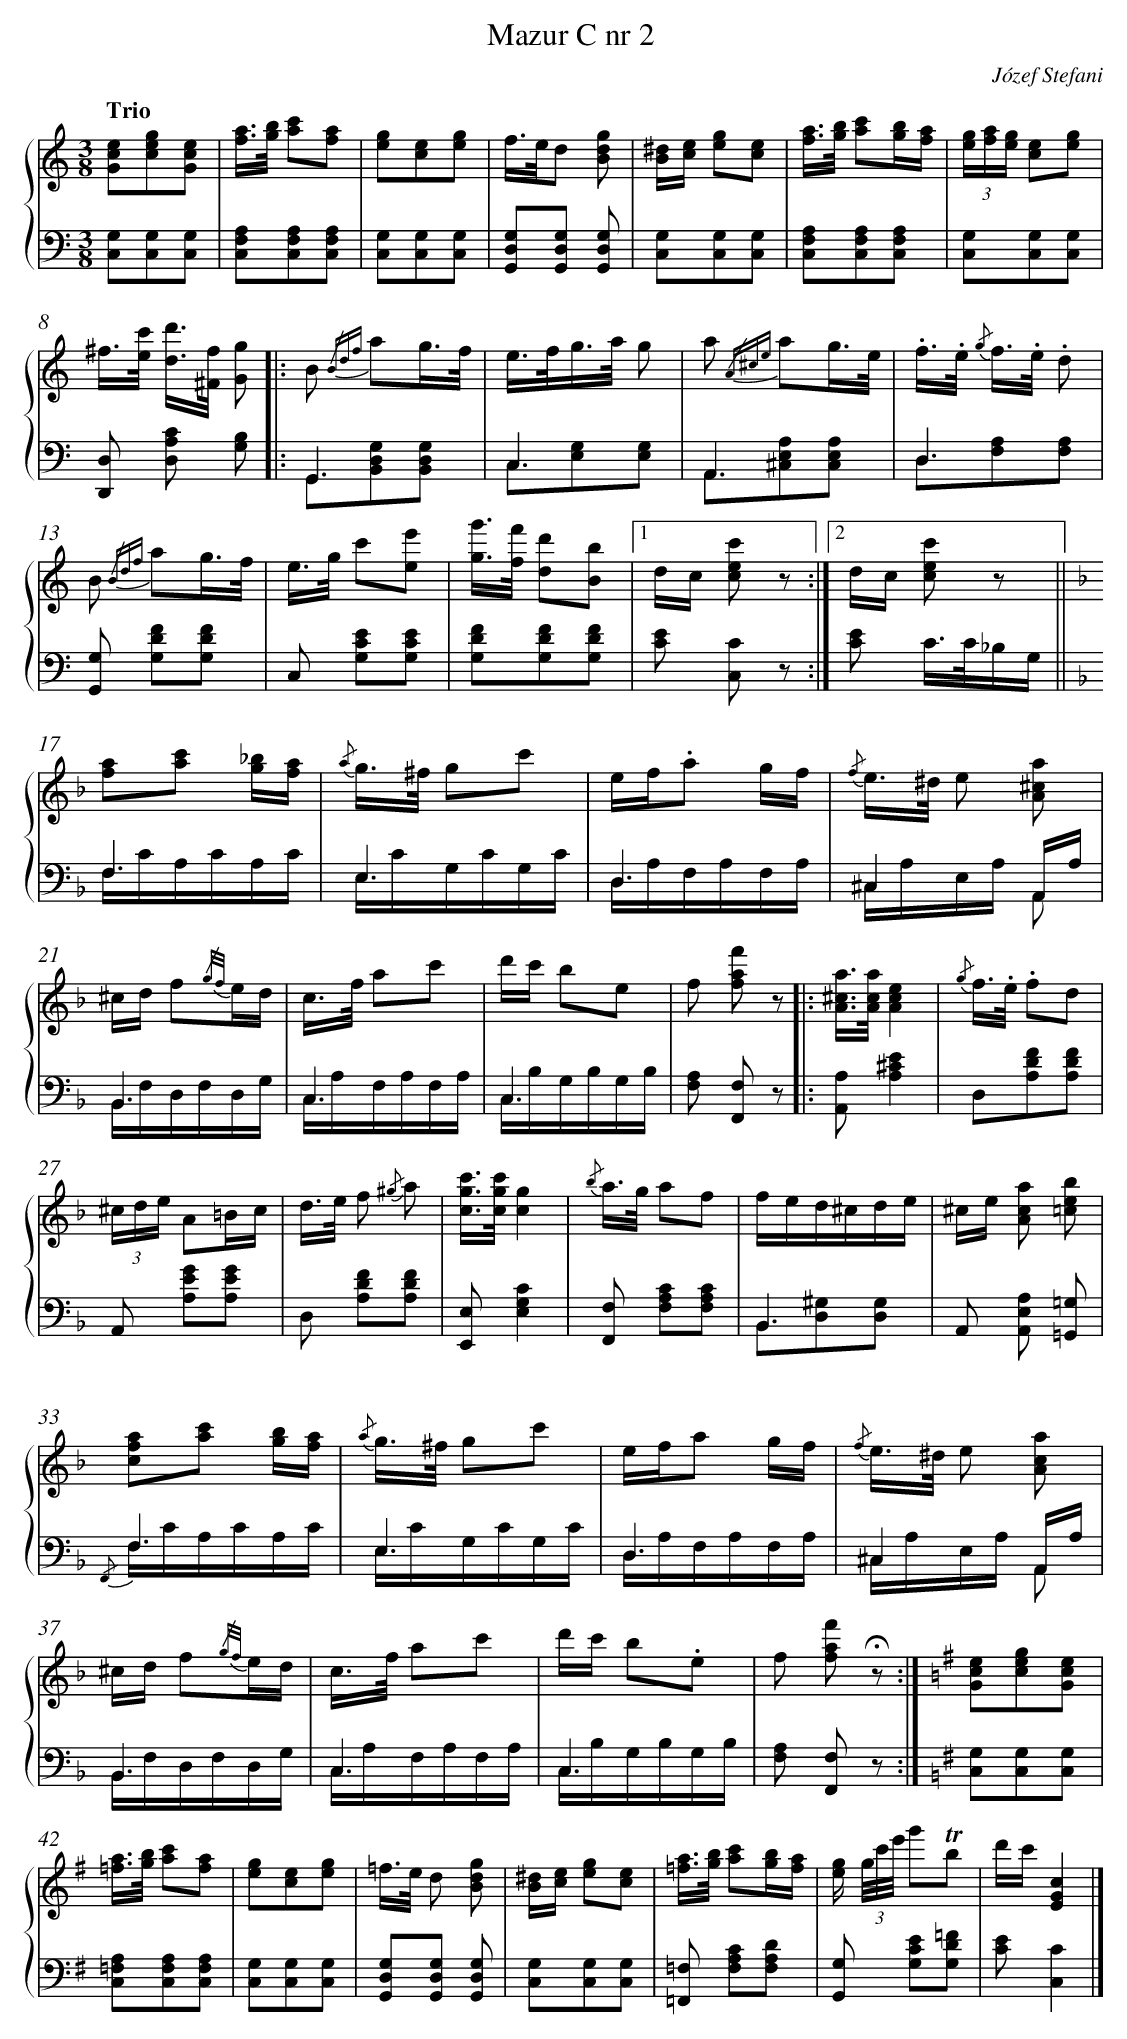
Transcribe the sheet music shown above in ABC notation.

X:1
T: Mazur C nr 2
C: Józef Stefani
L: 1/8
M: 3/8
Q: "Trio"
%%staves {1 2}
V: 1 clef=treble
V: 2 clef=bass
K: C
[V:1] [ecG][gec][ecG] |
[V:2] [G,C,][G,C,][G,C,] |
[V:1] [a/f/]>[b/g/] [c'a][af] |
[V:2] [A,F,C,][A,F,C,][A,F,C,] |
[V:1] [ge][ec][ge] |
[V:2] [G,C,][G,C,][G,C,] |
[V:1] f/>e/d [gdB] |
[V:2] [G,D,G,,][G,D,G,,] [G,D,G,,] |
[V:1] [^d/B/][e/c/] [ge][ec] |
[V:2] [G,C,][G,C,][G,C,] |
[V:1] [a/f/]>[b/g/] [c'a][b/g/][a/f/] |
[V:2] [A,F,C,][A,F,C,][A,F,C,] |
[V:1] (3[g/e/][a/f/][g/e/] [ec][ge] |
[V:2] [G,C,][G,C,][G,C,] |
[V:1] ^f/>[c'/e/] [d'/d/]>[f/^F/] [gG] ]|:
[V:2] [D,D,,] [CA,D,] [B,G,] ]|:
[V:1] B {/Bdf} ag3//f// |
[V:2] G,,3 & G,,[G,D,B,,][G,D,B,,] |
[V:1] e/>f/g/>a/ g |
[V:2] C,3 & C,[G,E,][G,E,] |
[V:1] a {/A^ce} ag3//e// |
[V:2] A,,3 & A,,[A,E,^C,][A,E,C,] |
[V:1] .f/>.e/ {/g} f/>.e/ .d |
[V:2] D,3 & D,[A,F,][A,F,] |
[V:1] B {/Bdf} ag3//f// |
[V:2] [G,G,,] [FDG,][FDG,] |
[V:1] e/>g/ c'[e'e] |
[V:2] C, [ECG,][ECG,] |
[V:1] [g'/g/]>[f'/f/] [d'd][bB] |[1
[V:2] [FDG,][FDG,][FDG,] |
[V:1] d/c/ [c'ec] z :|][2
[V:2] [EC] [CC,] z :|]
[V:1] d/c/ [c'ec] z ||
[V:2] [EC] C/>C/_B,/G,/ ||
[V:1]  [K:F] [af][c'a] [_b/g/][a/f/] |
[V:2]  [K:F] F,3 & F,/C/A,/C/A,/C/ |
[V:1] {/a} g/>^f/ gc' |
[V:2] E,3 & E,/C/G,/C/G,/C/ |
[V:1] e/f/.a g/f/ |
[V:2] D,3 & D,/A,/F,/A,/F,/A,/ |
[V:1] {/f} e/>^d/ e [a^cA] |
[V:2] ^C,2A,,/A,/ & ^C,/A,/E,/A,/ A,, |
[V:1] ^c/d/ f{/g/f/}e/d/ |
[V:2] B,,3 & B,,/F,/D,/F,/D,/G,/ |
[V:1] c/>f/ ac' |
[V:2] C,3 & C,/A,/F,/A,/F,/A,/ |
[V:1] d'/c'/ be |
[V:2] C,3 & C,/B,/G,/B,/G,/B,/ |
[V:1] f [f'af] z ]|:
[V:2] [A,F,] [F,F,,] z ]|:
[V:1] [a/^c/A/]>[a/c/A/][e2c2A2] |
[V:2] [A,A,,][E2^C2A,2] |
[V:1] {/g} f/>.e/ .fd |
[V:2] D,[FDA,][FDA,] |
[V:1] (3^c/d/e/ A=B/c/ |
[V:2] A,, [GEA,][GEA,] |
[V:1] d/>e/ f {/^g} a |
[V:2] D, [FDA,][FDA,] |
[V:1] [c'/g/c/]>[c'/g/c/][g2c2] |
[V:2] [E,E,,][C2G,2E,2] |
[V:1] {/b} a/>g/ af |
[V:2] [F,F,,] [CA,F,][CA,F,] |
[V:1] f/e/d/^c/d/e/ |
[V:2] B,,3 & B,,[^G,D,][G,D,] |
[V:1] ^c/e/ [acA] [be=c] |
[V:2] A,, [A,E,A,,] [=G,=G,,] |
[V:1] [afc][c'a] [b/g/][a/f/] |
[V:2] {/F,,}F,3 & F,/C/A,/C/A,/C/ |
[V:1] {/a} g/>^f/ gc' |
[V:2] E,3 & E,/C/G,/C/G,/C/ |
[V:1] e/f/a g/f/ |
[V:2] D,3 & D,/A,/F,/A,/F,/A,/ |
[V:1] {/f} e/>^d/ e [acA] |
[V:2] ^C,2A,,/A,/ & ^C,/A,/E,/A,/ A,, |
[V:1] ^c/d/ f{/g/f/}e/d/ |
[V:2] B,,3 & B,,/F,/D,/F,/D,/G,/ |
[V:1] c/>f/ ac' |
[V:2] C,3 & C,/A,/F,/A,/F,/A,/ |
[V:1] d'/c'/ b.e |
[V:2] C,3 & C,/B,/G,/B,/G,/B,/ |
[V:1] f [f'af] !fermata!z :|]
[V:2] [A,F,] [F,F,,] z :|]
[V:1]  [K:G] [ecG][gec][ecG] |
[V:2]  [K:G] [G,C,][G,C,][G,C,] |
[V:1] [a/=f/]>[b/g/] [c'a][af] |
[V:2] [A,=F,C,][A,F,C,][A,F,C,] |
[V:1] [ge][ec][ge] |
[V:2] [G,C,][G,C,][G,C,] |
[V:1] =f/>e/ d [gdB] |
[V:2] [G,D,G,,][G,D,G,,] [G,D,G,,] |
[V:1] [^d/B/][e/c/] [ge][ec] |
[V:2] [G,C,][G,C,][G,C,] |
[V:1] [a/=f/]>[b/g/] [c'a][b/g/][a/f/] |
[V:2] [=F,=F,,] [CA,F,][DA,F,] |
[V:1] [g/e/] (3g//c'//e'// g'!trill!b |
[V:2] [G,G,,] [ECG,][=FDG,] |
[V:1] d'/c'/[c2G2E2] |]
[V:2] [EC][C2C,2] |]
